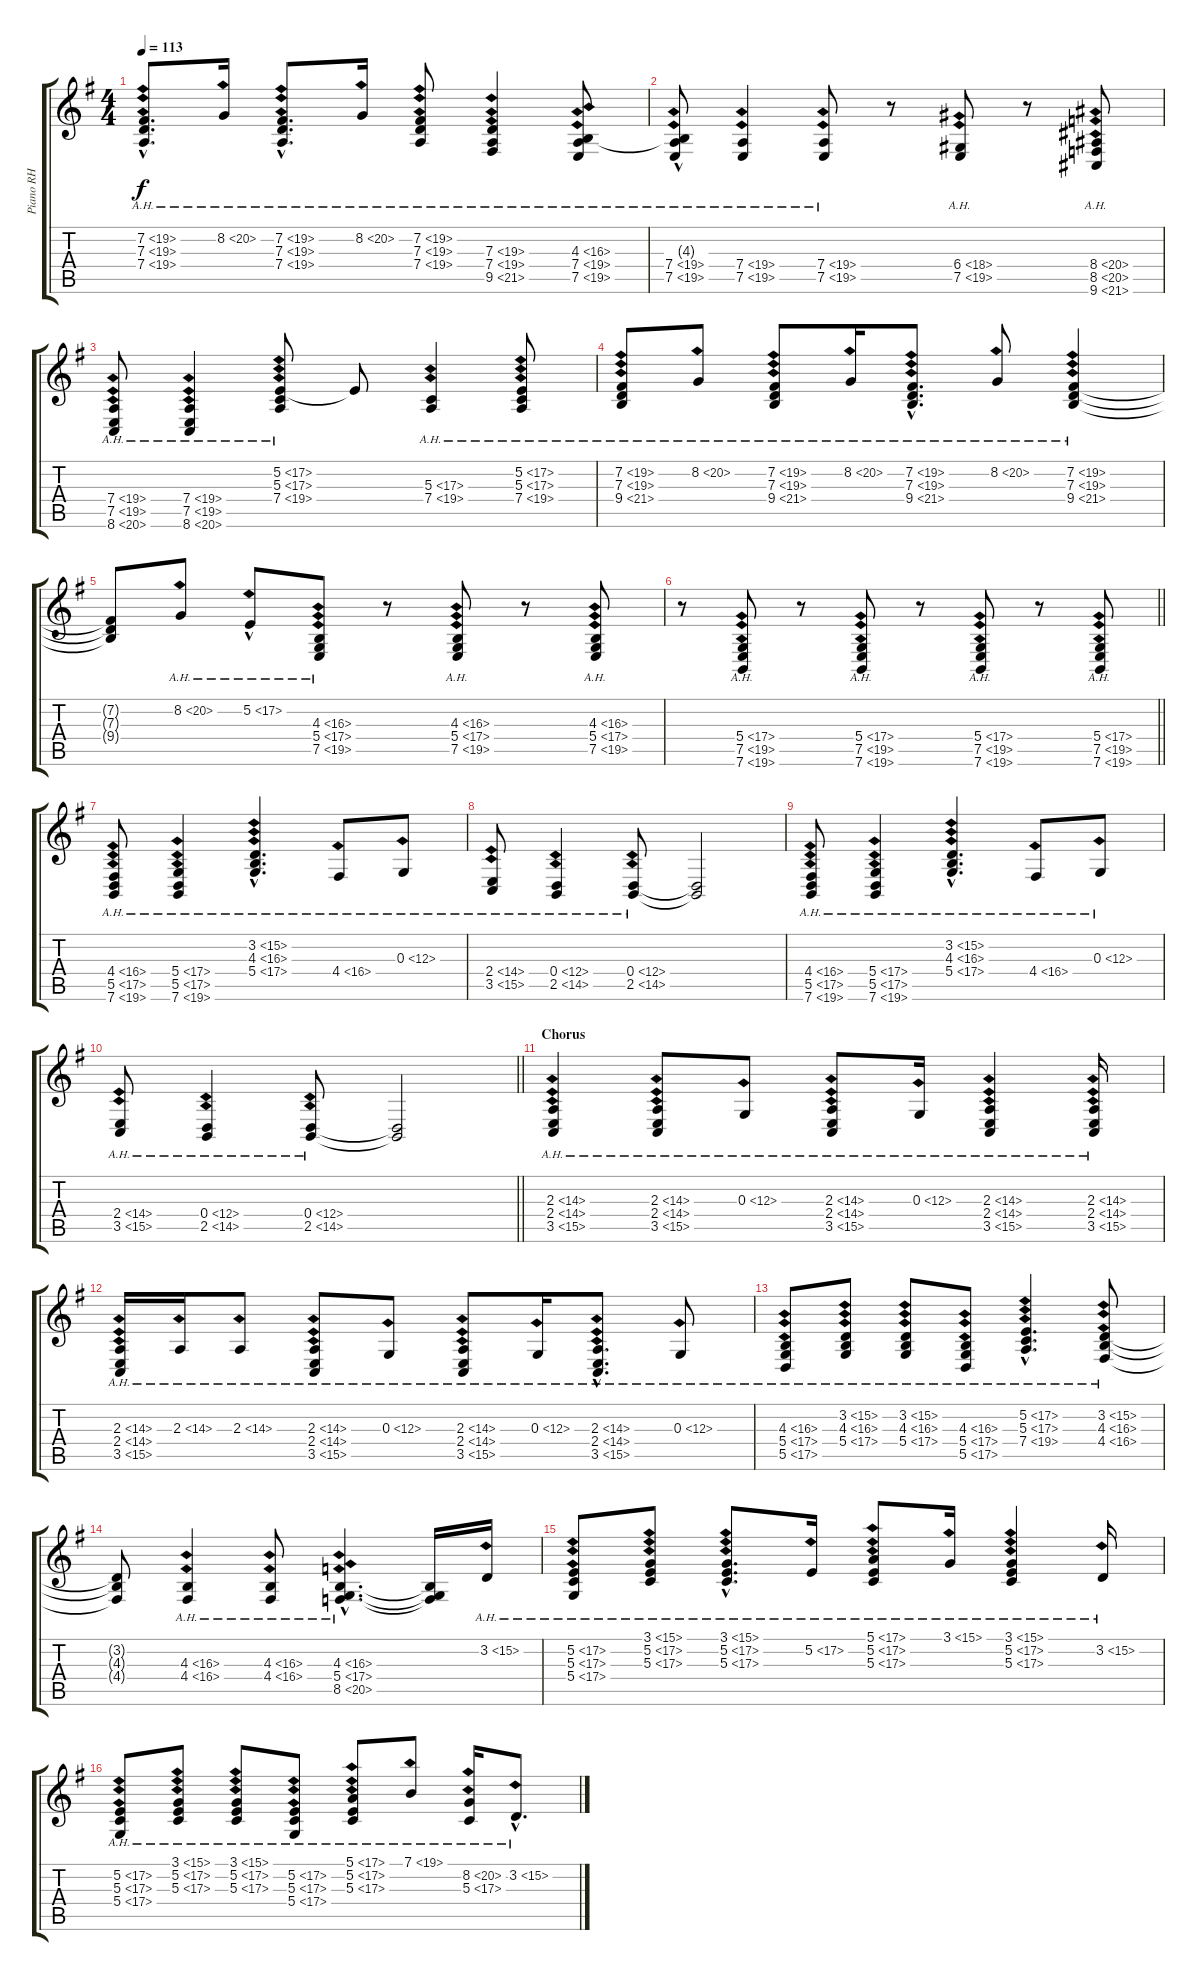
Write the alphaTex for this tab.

\track ("Piano RH" "Piano RH") {instrument acousticgrandpiano}
\staff {score tabs}
\tuning (E4 B3 G3 D3 A2 E2) {hide}
\ts (4 4)
\tempo 113
\clef g2
\ks g
(7.2{ah 12 hac} 7.3{ah 12 hac} 7.4{ah 12 hac}).8{d dy f} 8.2{ah 12}.16 (7.2{ah 12 hac} 7.3{ah 12 hac} 7.4{ah 12 hac}).8{d} 8.2{ah 12}.16 (7.2{ah 12} 7.3{ah 12} 7.4{ah 12}).8 (7.3{ah 12} 7.4{ah 12} 9.5{ah 12}).4 (4.3{ah 12} 7.4{ah 12} 7.5{ah 12}).8 |
(4.3{hac t} 7.4{ah 12} 7.5{ah 12}).8 (7.4{ah 12} 7.5{ah 12}).4 (7.4{ah 12} 7.5{ah 12}).8 r.8 (6.4{ah 12} 7.5{ah 12}).8 r.8 (8.4{ah 12} 8.5{ah 12} 9.6{ah 12}).8 |
(7.4{ah 12} 7.5{ah 12} 8.6{ah 12}).8 (7.4{ah 12} 7.5{ah 12} 8.6{ah 12}).4 (5.2{ah 12} 5.3{ah 12} 7.4{ah 12}).8 5.2{t}.8 (5.3{ah 12} 7.4{ah 12}).4 (5.2{ah 12} 5.3{ah 12} 7.4{ah 12}).8 |
(7.2{ah 12} 7.3{ah 12} 9.4{ah 12}).8 8.2{ah 12}.8 (7.2{ah 12} 7.3{ah 12} 9.4{ah 12}).8 8.2{ah 12}.16 (7.2{ah 12 hac} 7.3{ah 12 hac} 9.4{ah 12 hac}).8{d} 8.2{ah 12}.8 (7.2{ah 12} 7.3{ah 12} 9.4{ah 12}).4 |
(7.2{t} 7.3{t} 9.4{t}).8 8.2{ah 12}.8 5.2{ah 12 hac}.8 (4.3{ah 12} 5.4{ah 12} 7.5{ah 12}).8 r.8 (4.3{ah 12} 5.4{ah 12} 7.5{ah 12}).8 r.8 (4.3{ah 12} 5.4{ah 12} 7.5{ah 12}).8 |
\barLineRight lightlight
r.8 (5.4{ah 12} 7.5{ah 12} 7.6{ah 12}).8 r.8 (5.4{ah 12} 7.5{ah 12} 7.6{ah 12}).8 r.8 (5.4{ah 12} 7.5{ah 12} 7.6{ah 12}).8 r.8 (5.4{ah 12} 7.5{ah 12} 7.6{ah 12}).8 |
(4.4{ah 12} 5.5{ah 12} 7.6{ah 12}).8 (5.4{ah 12} 5.5{ah 12} 7.6{ah 12}).4 (3.2{ah 12 hac} 4.3{ah 12 hac} 5.4{ah 12 hac}).4{d} 4.4{ah 12}.8 0.3{ah 12}.8 |
(2.4{ah 12} 3.5{ah 12}).8 (0.4{ah 12} 2.5{ah 12}).4 (0.4{ah 12} 2.5{ah 12}).8 (0.4{t} 2.5{t}).2 |
(4.4{ah 12} 5.5{ah 12} 7.6{ah 12}).8 (5.4{ah 12} 5.5{ah 12} 7.6{ah 12}).4 (3.2{ah 12 hac} 4.3{ah 12 hac} 5.4{ah 12 hac}).4{d} 4.4{ah 12}.8 0.3{ah 12}.8 |
\barLineRight lightlight
(2.4{ah 12} 3.5{ah 12}).8 (0.4{ah 12} 2.5{ah 12}).4 (0.4{ah 12} 2.5{ah 12}).8 (0.4{t} 2.5{t}).2 |
\section ("" "Chorus")
(2.3{ah 12} 2.4{ah 12} 3.5{ah 12}).4 (2.3{ah 12} 2.4{ah 12} 3.5{ah 12}).8 0.3{ah 12}.8 (2.3{ah 12} 2.4{ah 12} 3.5{ah 12}).8 0.3{ah 12}.16 (2.3{ah 12} 2.4{ah 12} 3.5{ah 12}).4 (2.3{ah 12} 2.4{ah 12} 3.5{ah 12}).16 |
(2.3{ah 12} 2.4{ah 12} 3.5{ah 12}).16 2.3{ah 12}.16 2.3{ah 12}.8 (2.3{ah 12} 2.4{ah 12} 3.5{ah 12}).8 0.3{ah 12}.8 (2.3{ah 12} 2.4{ah 12} 3.5{ah 12}).8 0.3{ah 12}.16 (2.3{ah 12 hac} 2.4{ah 12 hac} 3.5{ah 12 hac}).8{d} 0.3{ah 12}.8 |
(4.3{ah 12} 5.4{ah 12} 5.5{ah 12}).8 (3.2{ah 12} 4.3{ah 12} 5.4{ah 12}).8 (3.2{ah 12} 4.3{ah 12} 5.4{ah 12}).8 (4.3{ah 12} 5.4{ah 12} 5.5{ah 12}).8 (5.2{ah 12 hac} 5.3{ah 12 hac} 7.4{ah 12 hac}).4{d} (3.2{ah 12} 4.3{ah 12} 4.4{ah 12}).8 |
(3.2{t} 4.3{t} 4.4{t}).8 (4.3{ah 12} 4.4{ah 12}).4 (4.3{ah 12} 4.4{ah 12}).8 (4.3{ah 12 hac} 5.4{ah 12 hac} 8.5{ah 12 hac}).4{d} (4.3{t} 5.4{t} 8.5{t}).16 3.2{ah 12}.16 |
(5.2{ah 12} 5.3{ah 12} 5.4{ah 12}).8 (3.1{ah 12} 5.2{ah 12} 5.3{ah 12}).8 (3.1{ah 12 hac} 5.2{ah 12 hac} 5.3{ah 12 hac}).8{d} 5.2{ah 12}.16 (5.1{ah 12} 5.2{ah 12} 5.3{ah 12}).8 3.1{ah 12}.16 (3.1{ah 12} 5.2{ah 12} 5.3{ah 12}).4 3.2{ah 12}.16 |
(5.2{ah 12} 5.3{ah 12} 5.4{ah 12}).8 (3.1{ah 12} 5.2{ah 12} 5.3{ah 12}).8 (3.1{ah 12} 5.2{ah 12} 5.3{ah 12}).8 (5.2{ah 12} 5.3{ah 12} 5.4{ah 12}).8 (5.1{ah 12} 5.2{ah 12} 5.3{ah 12}).8 7.1{ah 12}.8 (8.2{ah 12} 5.3{ah 12}).16 3.2{ah 12 hac}.8{d}
